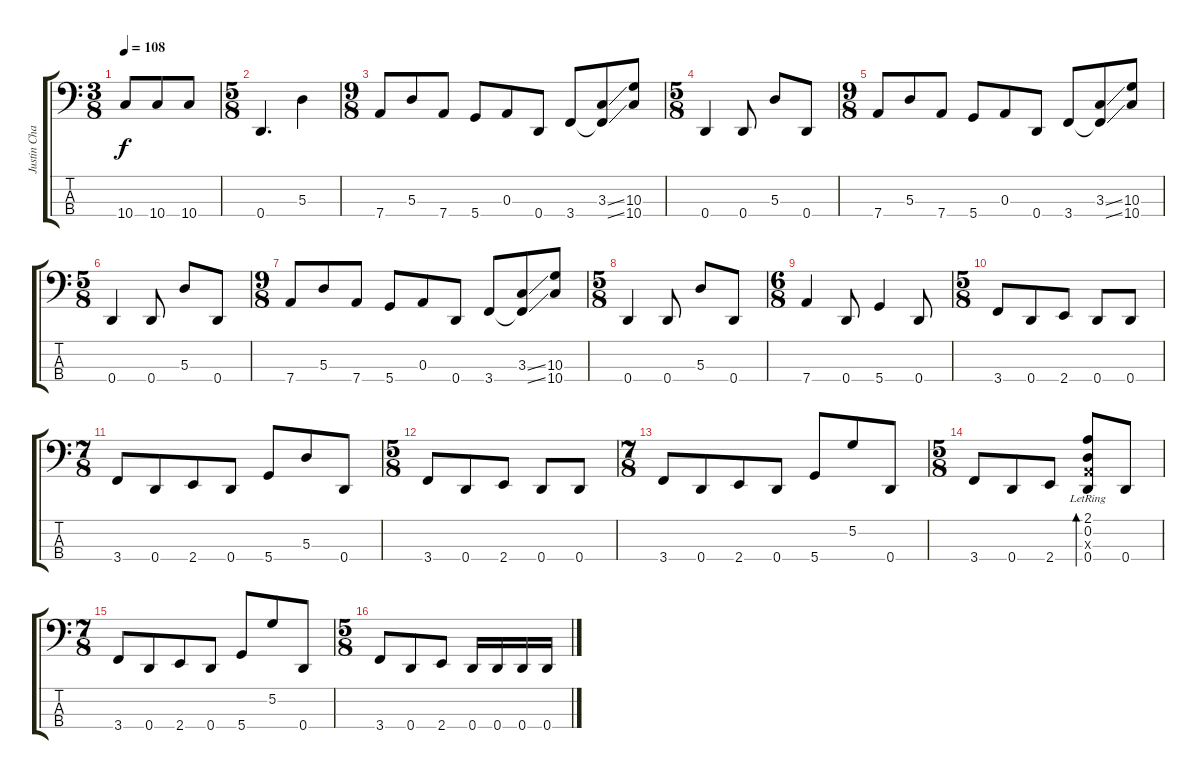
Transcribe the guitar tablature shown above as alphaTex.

\track ("Justin Chancellor" "Justin Cha") {instrument electricbasspick}
\staff {score tabs}
\tuning (G2 D2 A1 D1) {hide}
\ts (3 8)
\tempo 108
\clef f4
\ks c
10.4.8{dy f} 10.4.8 10.4.8 |
\ts (5 8)
0.4.4{d} 5.3.4 |
\ts (9 8)
7.4.8 5.3.8 7.4.8 5.4.8 0.3.8 0.4.8 3.4.8 (3.3{ss} 3.4{ss t}).8 (10.3 10.4).8 |
\ts (5 8)
0.4.4 0.4.8 5.3.8 0.4.8 |
\ts (9 8)
7.4.8 5.3.8 7.4.8 5.4.8 0.3.8 0.4.8 3.4.8 (3.3{ss} 3.4{ss t}).8 (10.3 10.4).8 |
\ts (5 8)
0.4.4 0.4.8 5.3.8 0.4.8 |
\ts (9 8)
7.4.8 5.3.8 7.4.8 5.4.8 0.3.8 0.4.8 3.4.8 (3.3{ss} 3.4{ss t}).8 (10.3 10.4).8 |
\ts (5 8)
0.4.4 0.4.8 5.3.8 0.4.8 |
\ts (6 8)
7.4.4 0.4.8 5.4.4 0.4.8 |
\ts (5 8)
3.4.8 0.4.8 2.4.8 0.4.8 0.4.8 |
\ts (7 8)
3.4.8 0.4.8 2.4.8 0.4.8 5.4.8 5.3.8 0.4.8 |
\ts (5 8)
3.4.8 0.4.8 2.4.8 0.4.8 0.4.8 |
\ts (7 8)
3.4.8 0.4.8 2.4.8 0.4.8 5.4.8 5.2.8 0.4.8 |
\ts (5 8)
3.4.8 0.4.8 2.4.8 (2.1{lr} 0.2{lr} 0.3{x} 0.4).8{bd 120} 0.4.8 |
\ts (7 8)
3.4.8 0.4.8 2.4.8 0.4.8 5.4.8 5.2.8 0.4.8 |
\ts (5 8)
3.4.8 0.4.8 2.4.8 0.4.16 0.4.16 0.4.16 0.4.16
